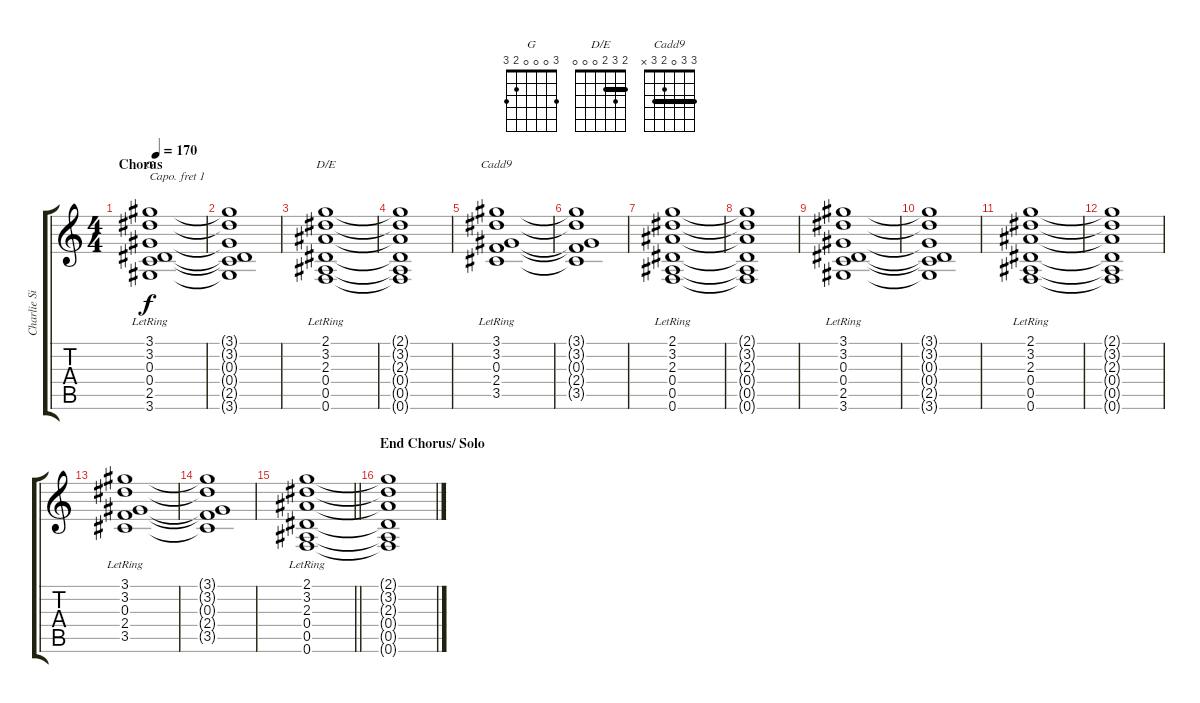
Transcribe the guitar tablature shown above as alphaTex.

\track ("Charlie Simpson (Guitar)" "Charlie Si") {instrument distortionguitar}
\staff {score tabs}
\capo 1
\tuning (E4 B3 G3 D3 A2 E2) {hide}
\chord ("G" 3 0 0 0 2 3)
\chord ("D/E" 2 3 2 0 0 0) {barre 2}
\chord ("Cadd9" 3 3 0 2 3 x) {barre 3}
\ts (4 4)
\section ("" "Chorus")
\tempo 170
\clef g2
\ks c
(3.1{lr} 3.2{lr} 0.3{lr} 0.4{lr} 2.5{lr} 3.6{lr}).1{ch "G" dy f} |
(3.1{t} 3.2{t} 0.3{t} 0.4{t} 2.5{t} 3.6{t}).1 |
(2.1{lr} 3.2{lr} 2.3{lr} 0.4{lr} 0.5{lr} 0.6{lr}).1{ch "D/E"} |
(2.1{t} 3.2{t} 2.3{t} 0.4{t} 0.5{t} 0.6{t}).1 |
(3.1{lr} 3.2{lr} 0.3{lr} 2.4{lr} 3.5{lr}).1{ch "Cadd9"} |
(3.1{t} 3.2{t} 0.3{t} 2.4{t} 3.5{t}).1 |
(2.1{lr} 3.2{lr} 2.3{lr} 0.4{lr} 0.5{lr} 0.6{lr}).1 |
(2.1{t} 3.2{t} 2.3{t} 0.4{t} 0.5{t} 0.6{t}).1 |
(3.1{lr} 3.2{lr} 0.3{lr} 0.4{lr} 2.5{lr} 3.6{lr}).1 |
(3.1{t} 3.2{t} 0.3{t} 0.4{t} 2.5{t} 3.6{t}).1 |
(2.1{lr} 3.2{lr} 2.3{lr} 0.4{lr} 0.5{lr} 0.6{lr}).1 |
(2.1{t} 3.2{t} 2.3{t} 0.4{t} 0.5{t} 0.6{t}).1 |
(3.1{lr} 3.2{lr} 0.3{lr} 2.4{lr} 3.5{lr}).1 |
(3.1{t} 3.2{t} 0.3{t} 2.4{t} 3.5{t}).1 |
\barLineRight lightlight
(2.1{lr} 3.2{lr} 2.3{lr} 0.4{lr} 0.5{lr} 0.6{lr}).1 |
\section ("" "End Chorus/ Solo")
(2.1{t} 3.2{t} 2.3{t} 0.4{t} 0.5{t} 0.6{t}).1
